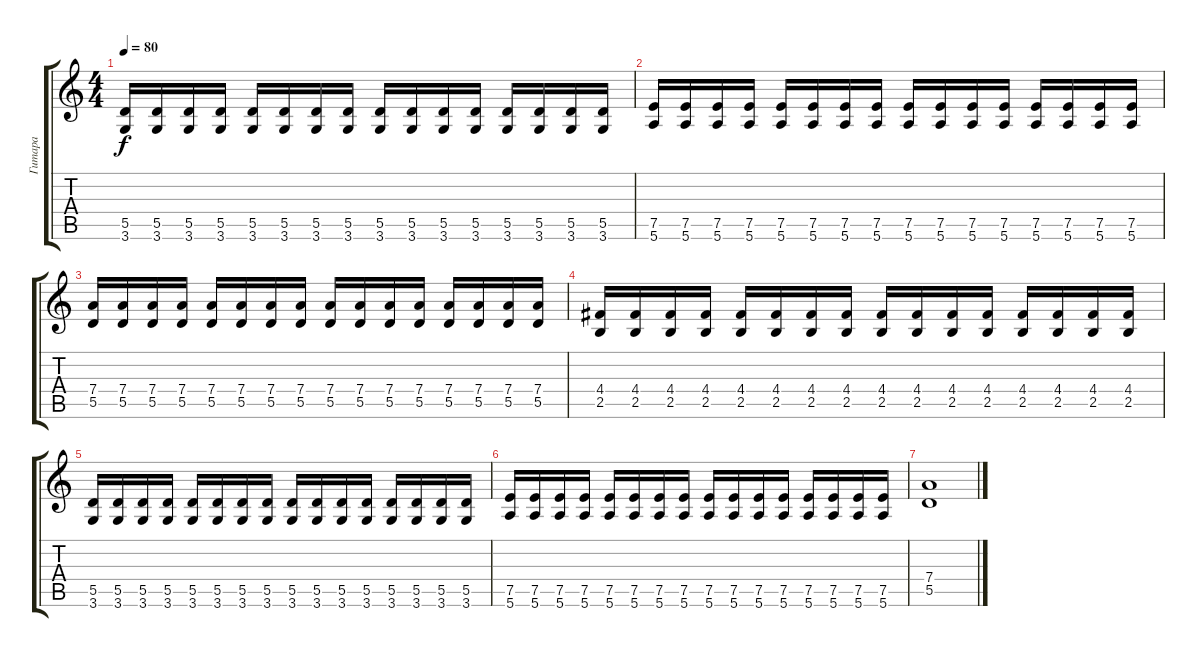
\track ("Гитара" "Гитара") {instrument overdrivenguitar}
\staff {score tabs}
\tuning (E4 B3 G3 D3 A2 E2) {hide}
\ts (4 4)
\tempo 80
\clef g2
\ks c
(5.5 3.6).16{dy f} (5.5 3.6).16 (5.5 3.6).16 (5.5 3.6).16 (5.5 3.6).16 (5.5 3.6).16 (5.5 3.6).16 (5.5 3.6).16 (5.5 3.6).16 (5.5 3.6).16 (5.5 3.6).16 (5.5 3.6).16 (5.5 3.6).16 (5.5 3.6).16 (5.5 3.6).16 (5.5 3.6).16 |
(7.5 5.6).16 (7.5 5.6).16 (7.5 5.6).16 (7.5 5.6).16 (7.5 5.6).16 (7.5 5.6).16 (7.5 5.6).16 (7.5 5.6).16 (7.5 5.6).16 (7.5 5.6).16 (7.5 5.6).16 (7.5 5.6).16 (7.5 5.6).16 (7.5 5.6).16 (7.5 5.6).16 (7.5 5.6).16 |
(7.4 5.5).16 (7.4 5.5).16 (7.4 5.5).16 (7.4 5.5).16 (7.4 5.5).16 (7.4 5.5).16 (7.4 5.5).16 (7.4 5.5).16 (7.4 5.5).16 (7.4 5.5).16 (7.4 5.5).16 (7.4 5.5).16 (7.4 5.5).16 (7.4 5.5).16 (7.4 5.5).16 (7.4 5.5).16 |
(4.4 2.5).16 (4.4 2.5).16 (4.4 2.5).16 (4.4 2.5).16 (4.4 2.5).16 (4.4 2.5).16 (4.4 2.5).16 (4.4 2.5).16 (4.4 2.5).16 (4.4 2.5).16 (4.4 2.5).16 (4.4 2.5).16 (4.4 2.5).16 (4.4 2.5).16 (4.4 2.5).16 (4.4 2.5).16 |
(5.5 3.6).16 (5.5 3.6).16 (5.5 3.6).16 (5.5 3.6).16 (5.5 3.6).16 (5.5 3.6).16 (5.5 3.6).16 (5.5 3.6).16 (5.5 3.6).16 (5.5 3.6).16 (5.5 3.6).16 (5.5 3.6).16 (5.5 3.6).16 (5.5 3.6).16 (5.5 3.6).16 (5.5 3.6).16 |
(7.5 5.6).16 (7.5 5.6).16 (7.5 5.6).16 (7.5 5.6).16 (7.5 5.6).16 (7.5 5.6).16 (7.5 5.6).16 (7.5 5.6).16 (7.5 5.6).16 (7.5 5.6).16 (7.5 5.6).16 (7.5 5.6).16 (7.5 5.6).16 (7.5 5.6).16 (7.5 5.6).16 (7.5 5.6).16 |
(7.4 5.5).1
